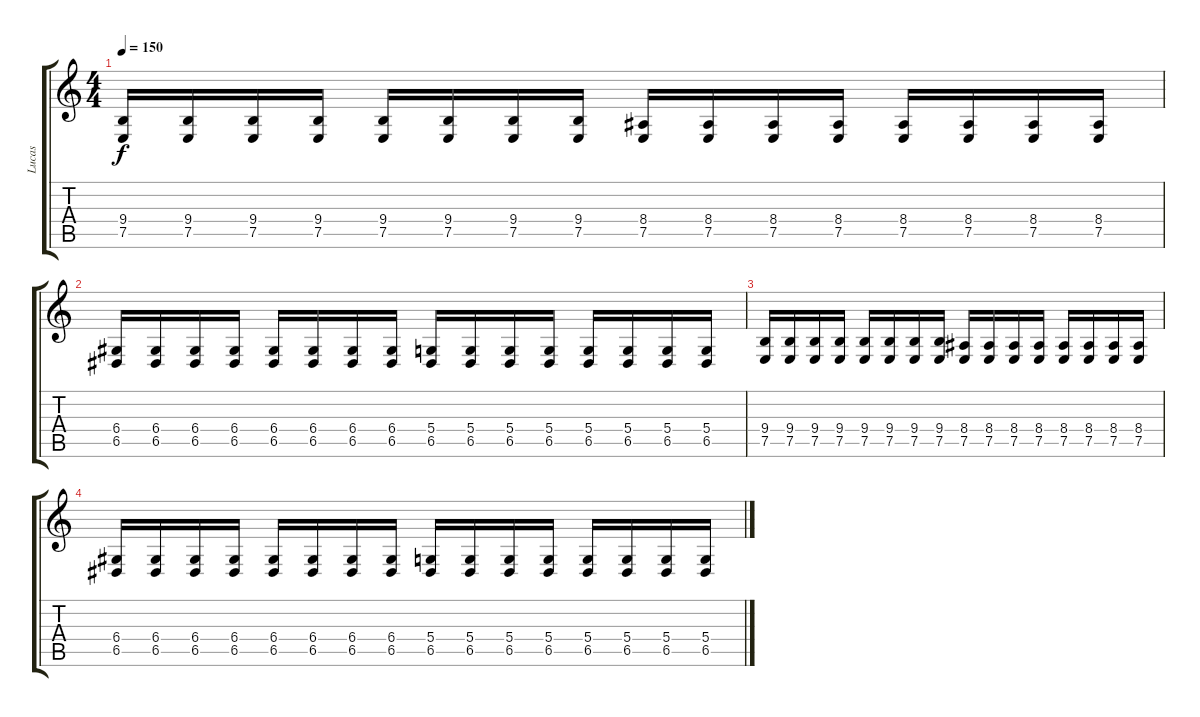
\track ("Lucas" "Lucas") {instrument harpsichord}
\staff {score tabs}
\tuning (E4 B3 G3 D3 A2 E2) {hide}
\ts (4 4)
\tempo 150
\clef g2
\ks c
(9.4 7.5).16{dy f volume 11} (9.4 7.5).16 (9.4 7.5).16 (9.4 7.5).16 (9.4 7.5).16 (9.4 7.5).16 (9.4 7.5).16 (9.4 7.5).16 (8.4 7.5).16 (8.4 7.5).16 (8.4 7.5).16 (8.4 7.5).16 (8.4 7.5).16 (8.4 7.5).16 (8.4 7.5).16 (8.4 7.5).16 |
(6.4 6.5).16 (6.4 6.5).16 (6.4 6.5).16 (6.4 6.5).16 (6.4 6.5).16 (6.4 6.5).16 (6.4 6.5).16 (6.4 6.5).16 (5.4 6.5).16 (5.4 6.5).16 (5.4 6.5).16 (5.4 6.5).16 (5.4 6.5).16 (5.4 6.5).16 (5.4 6.5).16 (5.4 6.5).16 |
(9.4 7.5).16 (9.4 7.5).16 (9.4 7.5).16 (9.4 7.5).16 (9.4 7.5).16 (9.4 7.5).16 (9.4 7.5).16 (9.4 7.5).16 (8.4 7.5).16 (8.4 7.5).16 (8.4 7.5).16 (8.4 7.5).16 (8.4 7.5).16 (8.4 7.5).16 (8.4 7.5).16 (8.4 7.5).16 |
(6.4 6.5).16 (6.4 6.5).16 (6.4 6.5).16 (6.4 6.5).16 (6.4 6.5).16 (6.4 6.5).16 (6.4 6.5).16 (6.4 6.5).16 (5.4 6.5).16 (5.4 6.5).16 (5.4 6.5).16 (5.4 6.5).16 (5.4 6.5).16 (5.4 6.5).16 (5.4 6.5).16 (5.4 6.5).16
